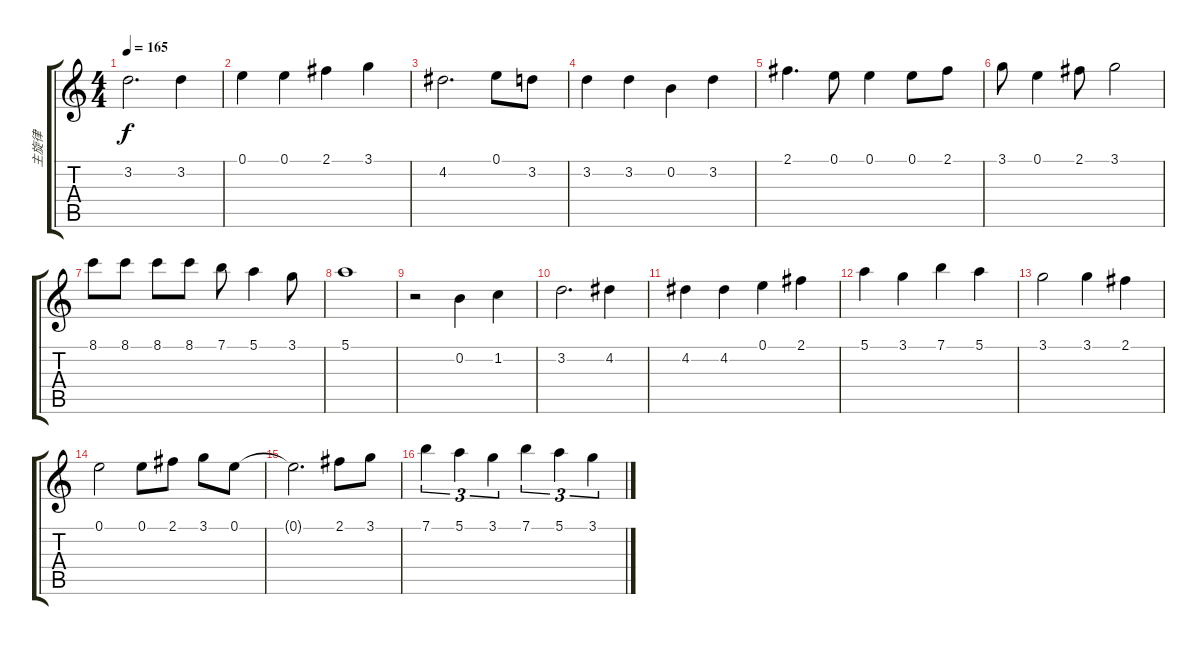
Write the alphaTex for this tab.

\track ("主旋律" "主旋律") {instrument overdrivenguitar}
\staff {score tabs}
\tuning (E4 B3 G3 D3 A2 E2) {hide}
\ts (4 4)
\tempo 165
\clef g2
\ks c
3.2.2{d dy f} 3.2.4 |
0.1.4 0.1.4 2.1.4 3.1.4 |
4.2.2{d} 0.1.8 3.2.8 |
3.2.4 3.2.4 0.2.4 3.2.4 |
2.1.4{d} 0.1.8 0.1.4 0.1.8 2.1.8 |
3.1.8 0.1.4 2.1.8 3.1.2 |
8.1.8 8.1.8 8.1.8 8.1.8 7.1.8 5.1.4 3.1.8 |
5.1.1 |
r.2 0.2.4 1.2.4 |
3.2.2{d} 4.2.4 |
4.2.4 4.2.4 0.1.4 2.1.4 |
5.1.4 3.1.4 7.1.4 5.1.4 |
3.1.2 3.1.4 2.1.4 |
0.1.2 0.1.8 2.1.8 3.1.8 0.1.8 |
0.1{t}.2{d} 2.1.8 3.1.8 |
7.1.4{tu (3 2)} 5.1.4{tu (3 2)} 3.1.4{tu (3 2)} 7.1.4{tu (3 2)} 5.1.4{tu (3 2)} 3.1.4{tu (3 2)}
